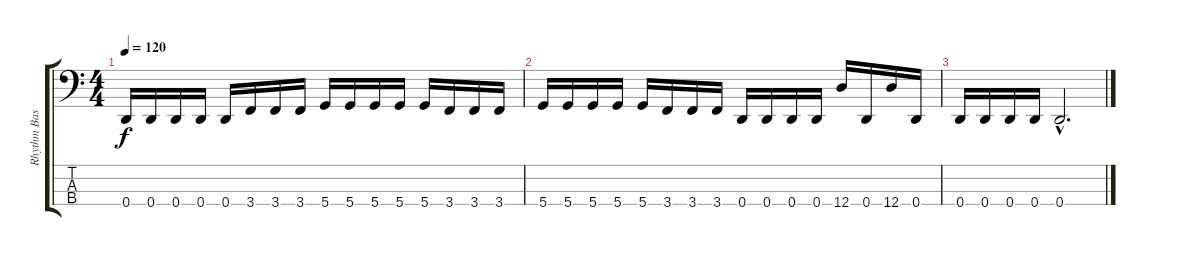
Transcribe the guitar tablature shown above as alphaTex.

\track ("Rhythm Bass" "Rhythm Bas") {instrument electricbasspick}
\staff {score tabs}
\tuning (G2 D2 A1 D1) {hide}
\ts (4 4)
\tempo 120
\clef f4
\ks c
0.4.16{dy f} 0.4.16 0.4.16 0.4.16 0.4.16 3.4.16 3.4.16 3.4.16 5.4.16 5.4.16 5.4.16 5.4.16 5.4.16 3.4.16 3.4.16 3.4.16 |
5.4.16 5.4.16 5.4.16 5.4.16 5.4.16 3.4.16 3.4.16 3.4.16 0.4.16 0.4.16 0.4.16 0.4.16 12.4.16 0.4.16 12.4.16 0.4.16 |
0.4.16 0.4.16 0.4.16 0.4.16 0.4{hac}.2{d}
